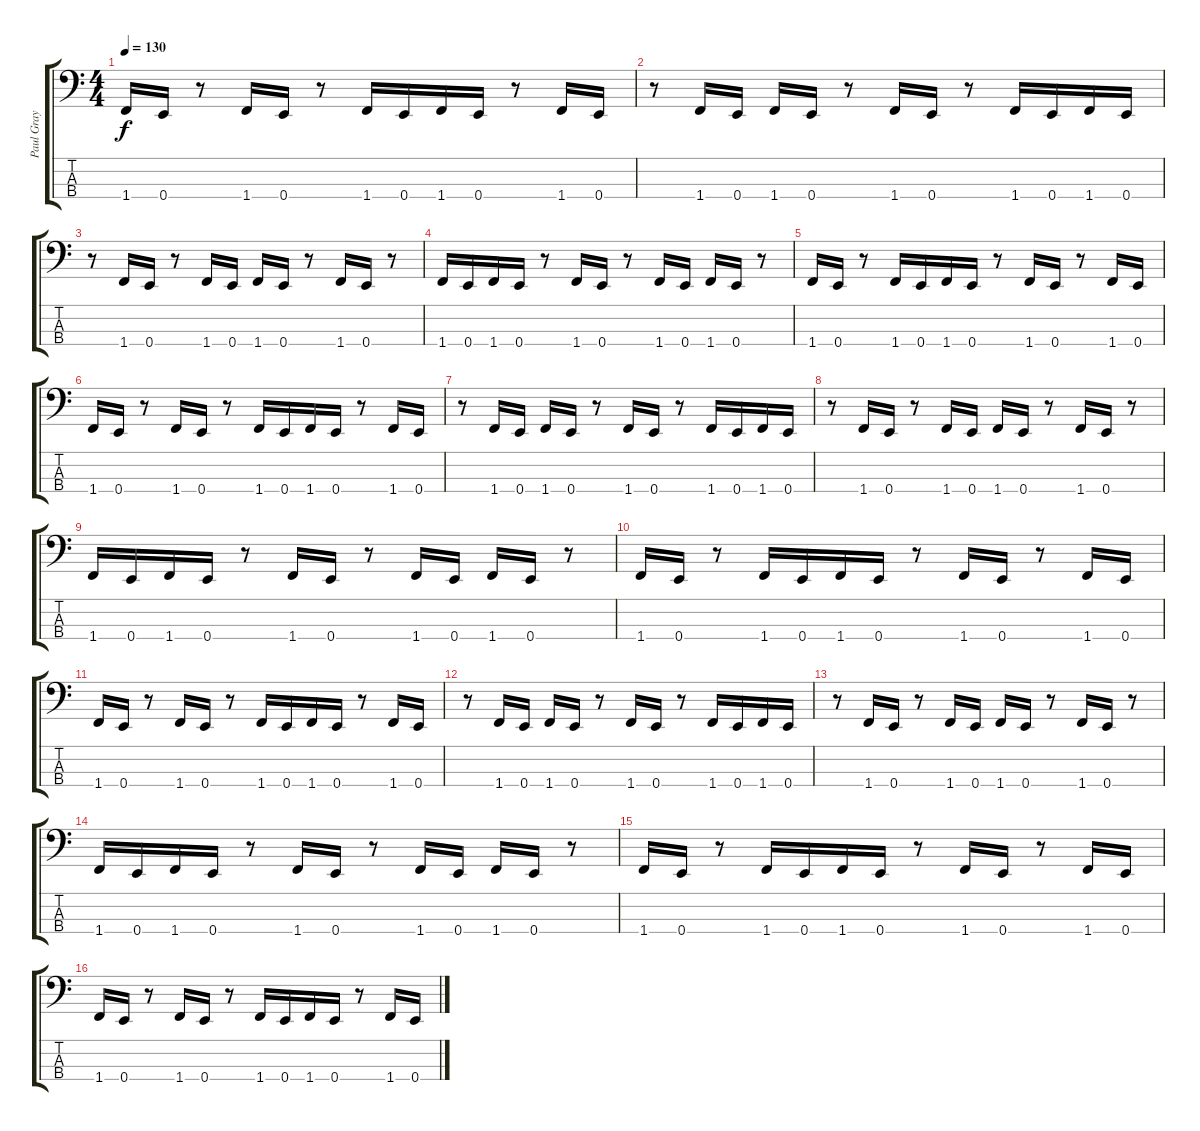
\track ("Paul Gray" "Paul Gray") {instrument electricbasspick}
\staff {score tabs}
\tuning (G2 D2 A1 E1) {hide}
\ts (4 4)
\tempo 130
\clef f4
\ks c
1.4.16{dy f} 0.4.16 r.8 1.4.16 0.4.16 r.8 1.4.16 0.4.16 1.4.16 0.4.16 r.8 1.4.16 0.4.16 |
r.8 1.4.16 0.4.16 1.4.16 0.4.16 r.8 1.4.16 0.4.16 r.8 1.4.16 0.4.16 1.4.16 0.4.16 |
r.8 1.4.16 0.4.16 r.8 1.4.16 0.4.16 1.4.16 0.4.16 r.8 1.4.16 0.4.16 r.8 |
1.4.16 0.4.16 1.4.16 0.4.16 r.8 1.4.16 0.4.16 r.8 1.4.16 0.4.16 1.4.16 0.4.16 r.8 |
1.4.16 0.4.16 r.8 1.4.16 0.4.16 1.4.16 0.4.16 r.8 1.4.16 0.4.16 r.8 1.4.16 0.4.16 |
1.4.16 0.4.16 r.8 1.4.16 0.4.16 r.8 1.4.16 0.4.16 1.4.16 0.4.16 r.8 1.4.16 0.4.16 |
r.8 1.4.16 0.4.16 1.4.16 0.4.16 r.8 1.4.16 0.4.16 r.8 1.4.16 0.4.16 1.4.16 0.4.16 |
r.8 1.4.16 0.4.16 r.8 1.4.16 0.4.16 1.4.16 0.4.16 r.8 1.4.16 0.4.16 r.8 |
1.4.16 0.4.16 1.4.16 0.4.16 r.8 1.4.16 0.4.16 r.8 1.4.16 0.4.16 1.4.16 0.4.16 r.8 |
1.4.16 0.4.16 r.8 1.4.16 0.4.16 1.4.16 0.4.16 r.8 1.4.16 0.4.16 r.8 1.4.16 0.4.16 |
1.4.16 0.4.16 r.8 1.4.16 0.4.16 r.8 1.4.16 0.4.16 1.4.16 0.4.16 r.8 1.4.16 0.4.16 |
r.8 1.4.16 0.4.16 1.4.16 0.4.16 r.8 1.4.16 0.4.16 r.8 1.4.16 0.4.16 1.4.16 0.4.16 |
r.8 1.4.16 0.4.16 r.8 1.4.16 0.4.16 1.4.16 0.4.16 r.8 1.4.16 0.4.16 r.8 |
1.4.16 0.4.16 1.4.16 0.4.16 r.8 1.4.16 0.4.16 r.8 1.4.16 0.4.16 1.4.16 0.4.16 r.8 |
1.4.16 0.4.16 r.8 1.4.16 0.4.16 1.4.16 0.4.16 r.8 1.4.16 0.4.16 r.8 1.4.16 0.4.16 |
1.4.16 0.4.16 r.8 1.4.16 0.4.16 r.8 1.4.16 0.4.16 1.4.16 0.4.16 r.8 1.4.16 0.4.16
